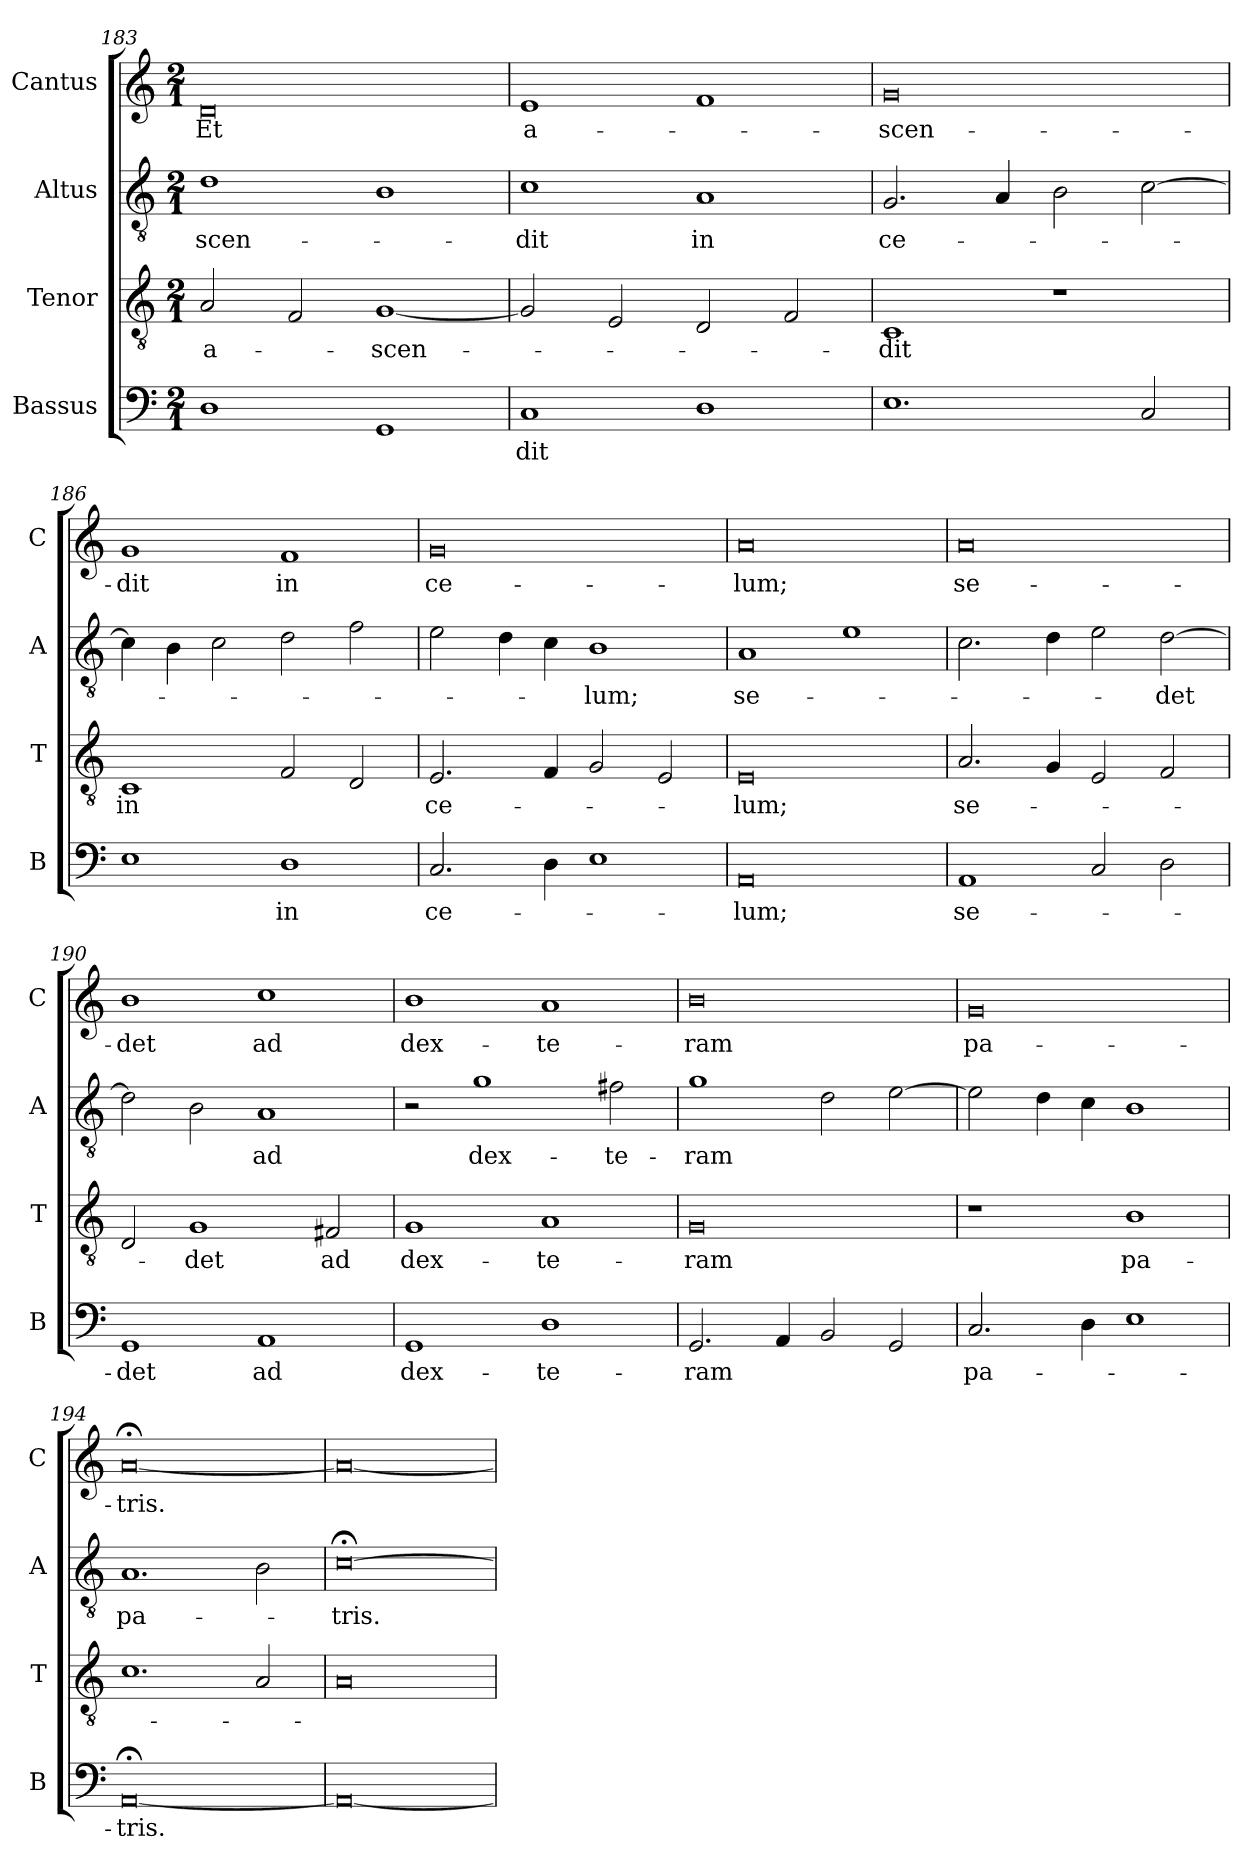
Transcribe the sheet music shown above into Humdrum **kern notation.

**kern	**text	**kern	**text	**kern	**text	**kern	**text
*part4	*part4	*part3	*part3	*part2	*part2	*part1	*part1
*staff4	*staff4	*staff3	*staff3	*staff2	*staff2	*staff1	*staff1
*I"Bassus	*	*I"Tenor	*	*I"Altus	*	*I"Cantus	*
*I'B	*	*I'T	*	*I'A	*	*I'C	*
*clefF4	*	*clefGv2	*	*clefGv2	*	*clefG2	*
*k[]	*	*k[]	*	*k[]	*	*k[]	*
*M2/1	*	*M2/1	*	*M2/1	*	*M2/1	*
=183	=183	=183	=183	=183	=183	=183	=183
1D	.	2A	a-	1d	-scen-	0d	Et
.	.	2F	.	.	.	.	.
1GG	.	[1G	-scen-	1B	.	.	.
=184	=184	=184	=184	=184	=184	=184	=184
1C	-dit	2G]	.	1c	-dit	1e	a-
.	.	2E	.	.	.	.	.
!	!	!	!	!	!LO:LY:i	!	!
1D	.	2D	.	1A	in	1f	.
.	.	2F	.	.	.	.	.
=185	=185	=185	=185	=185	=185	=185	=185
!	!	!	!	!	!LO:LY:i	!	!
1.E	.	1C	-dit	2.G	ce-	0g	-scen-
.	.	.	.	4A	.	.	.
.	.	1r	.	2B	.	.	.
2C	.	.	.	[2c	.	.	.
=186	=186	=186	=186	=186	=186	=186	=186
!	!	!	!LO:LY:i	!	!	!	!
1E	.	1C	in	4c]	.	1g	-dit
.	.	.	.	4B	.	.	.
.	.	.	.	2c	.	.	.
!	!LO:LY:i	!	!	!	!	!	!
1D	in	2F	.	2d	.	1f	in
.	.	2D	.	2f	.	.	.
=187	=187	=187	=187	=187	=187	=187	=187
!	!LO:LY:i	!	!LO:LY:i	!	!	!	!
2.C	ce-	2.E	ce-	2e	.	0g	ce-
.	.	.	.	4d	.	.	.
4D	.	4F	.	4c	.	.	.
!	!	!	!	!	!LO:LY:i	!	!
1E	.	2G	.	1B	-lum;	.	.
.	.	2E	.	.	.	.	.
=188	=188	=188	=188	=188	=188	=188	=188
!	!LO:LY:i	!	!LO:LY:i	!	!	!	!
0AA	-lum;	0E	-lum;	1A	se-	0a	-lum;
.	.	.	.	1e	.	.	.
=189	=189	=189	=189	=189	=189	=189	=189
1AA	se-	2.A	se-	2.c	.	0a	se-
.	.	4G	.	4d	.	.	.
2C	.	2E	.	2e	.	.	.
2D	.	2F	.	[2d	-det	.	.
=190	=190	=190	=190	=190	=190	=190	=190
1GG	-det	2D	.	2d]	.	1b	-det
.	.	1G	-det	2B	.	.	.
!	!LO:LY:i	!	!	!	!LO:LY:i	!	!
1AA	ad	.	.	1A	ad	1cc	ad
!	!	!	!LO:LY:i	!	!	!	!
.	.	2F#X	ad	.	.	.	.
=191	=191	=191	=191	=191	=191	=191	=191
!	!LO:LY:i	!	!LO:LY:i	!	!	!	!
1GG	dex-	1G	dex-	2r	.	1b	dex-
!	!	!	!	!	!LO:LY:i	!	!
.	.	.	.	1g	dex-	.	.
!	!LO:LY:i	!	!LO:LY:i	!	!	!	!
1D	-te-	1A	-te-	.	.	1a	-te-
!	!	!	!	!	!LO:LY:i	!	!
.	.	.	.	2f#X	-te-	.	.
=192	=192	=192	=192	=192	=192	=192	=192
!	!LO:LY:i	!	!LO:LY:i	!	!LO:LY:i	!	!
2.GG	-ram	0G	-ram	1g	-ram	0b	-ram
4AA	.	.	.	.	.	.	.
2BB	.	.	.	2d	.	.	.
2GG	.	.	.	[2e	.	.	.
=193	=193	=193	=193	=193	=193	=193	=193
2.C	pa-	1r	.	2e]	.	0g	pa-
.	.	.	.	4d	.	.	.
4D	.	.	.	4c	.	.	.
1E	.	1B	pa-	1B	.	.	.
=194	=194	=194	=194	=194	=194	=194	=194
[0AA;<	-tris.	1.c	.	1.A	pa-	[0a;<	-tris.
.	.	2A	.	2B	.	.	.
=195	=195	=195	=195	=195	=195	=195	=195
0AA_	.	0A	.	[0c;<	-tris.	0a_	.
=	=	=	=	=	=	=	=
*-	*-	*-	*-	*-	*-	*-	*-
